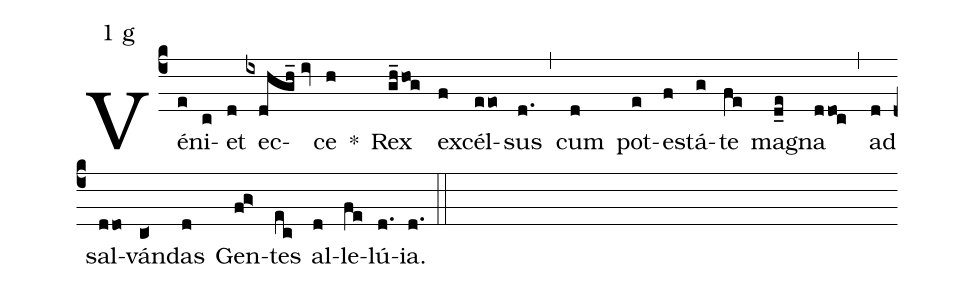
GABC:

mode:1 g;
%%
(c4) Vé(e)ni(c)et(d) ec(ixdhgh_//iv)ce(h) *() Rex(gh_hog) ex(f)cél(eeo)sus(d.) (,) cum(d) pot(e)e(f)stá(g)te(fe) ma(d_e)gna(ddoc) (,) ad(d) sal(ddo)ván(c<)das(d) Gen(f!g>)tes(ec) al(d)le(fe)lú(d.)ia.(d.) (::)
